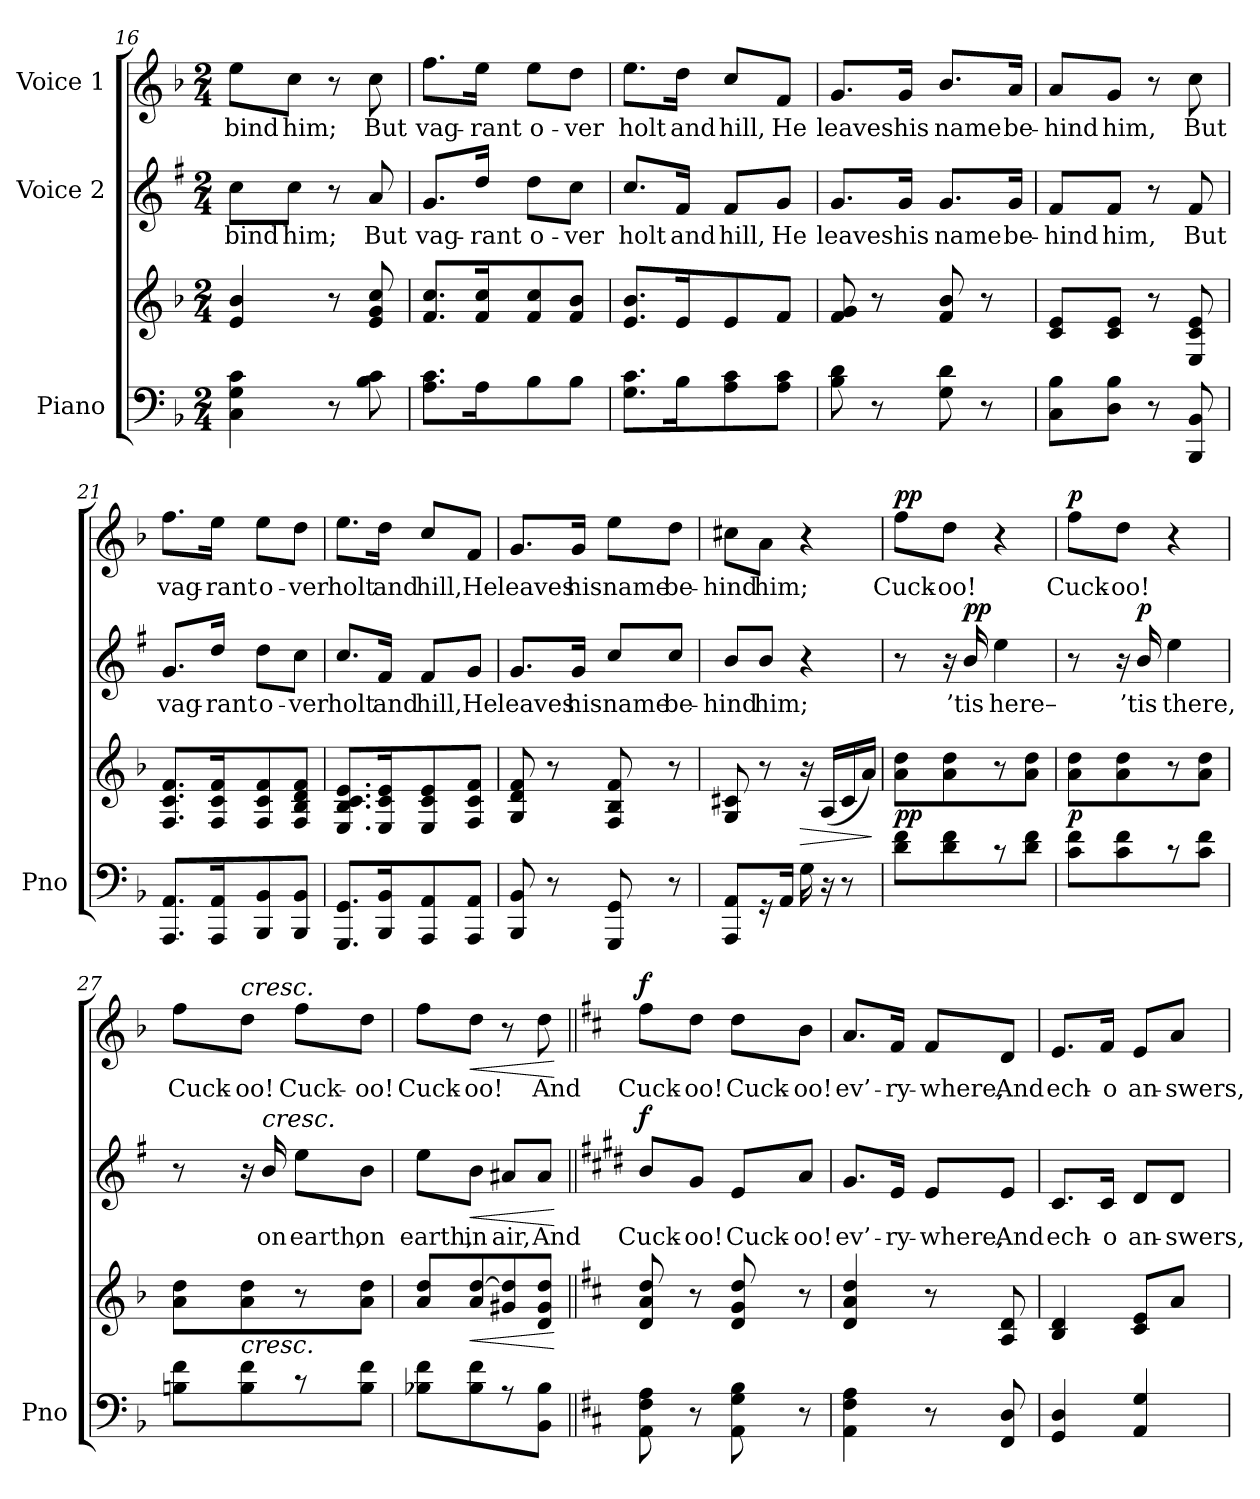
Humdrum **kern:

**kern	**kern	**dynam	**kern	**text	**dynam	**kern	**text	**dynam
*part3	*part3	*part3	*part2	*part2	*part2	*part1	*part1	*part1
*staff4	*staff3	*staff3/4	*staff2	*staff2	*staff2	*staff1	*staff1	*staff1
*I"Piano	*	*	*I"Voice 2	*	*	*I"Voice 1	*	*
*I'Pno	*	*	*	*	*	*	*	*
*clefF4	*clefG2	*	*clefG2	*	*	*clefG2	*	*
*	*	*	*ITrd1c2	*	*	*	*	*
*k[b-]	*k[b-]	*	*k[b-]	*	*	*k[b-]	*	*
*M2/4	*M2/4	*	*M2/4	*	*	*M2/4	*	*
=16	=16	=16	=16	=16	=16	=16	=16	=16
!	!	!	!	!LO:LY:b	!	!	!LO:LY:b	!
4C\ 4G\ 4c\	4e/ 4b-/	.	8b-\L	bind	.	8ee\L	bind	.
!	!	!	!	!LO:LY:b	!	!	!LO:LY:b	!
.	.	.	8b-\J	him;	.	8cc\J	him;	.
8r	8r	.	8r	.	.	8r	.	.
!	!	!	!	!LO:LY:b	!	!	!LO:LY:b	!
8B-\ 8c\	8e/ 8g/ 8cc/	.	8g/	But	.	8cc\	But	.
!!LO:LB:g=z
=17	=17	=17	=17	=17	=17	=17	=17	=17
!	!	!	!	!LO:LY:b	!	!	!LO:LY:b	!
8.A\ 8.c\L	8.f/ 8.cc/L	.	8.f/L	vag-	.	8.ff\L	vag-	.
!	!	!	!	!LO:LY:b	!	!	!LO:LY:b	!
16A\K	16f/ 16cc/K	.	16cc/Jk	-rant	.	16ee\Jk	-rant	.
!	!	!	!	!LO:LY:b	!	!	!LO:LY:b	!
8B-\	8f/ 8cc/	.	8cc\L	o-	.	8ee\L	o-	.
!	!	!	!	!LO:LY:b	!	!	!LO:LY:b	!
8B-\J	8f/ 8b-/J	.	8b-\J	-ver	.	8dd\J	-ver	.
=18	=18	=18	=18	=18	=18	=18	=18	=18
!	!	!	!	!LO:LY:b	!	!	!LO:LY:b	!
8.G\ 8.c\L	8.e/ 8.b-/L	.	8.b-/L	holt	.	8.ee\L	holt	.
!	!	!	!	!LO:LY:b	!	!	!LO:LY:b	!
16B-\K	16e/K	.	16e/Jk	and	.	16dd\Jk	and	.
!	!	!	!	!LO:LY:b	!	!	!LO:LY:b	!
8A\ 8c\	8e/	.	8e/L	hill,	.	8cc/L	hill,	.
!	!	!	!	!LO:LY:b	!	!	!LO:LY:b	!
8A\ 8c\J	8f/J	.	8f/J	He	.	8f/J	He	.
=19	=19	=19	=19	=19	=19	=19	=19	=19
!	!	!	!	!LO:LY:b	!	!	!LO:LY:b	!
8B-\ 8d\	8f/ 8g/	.	8.f/L	leaves	.	8.g/L	leaves	.
8r	8r	.	.	.	.	.	.	.
!	!	!	!	!LO:LY:b	!	!	!LO:LY:b	!
.	.	.	16f/Jk	his	.	16g/Jk	his	.
!	!	!	!	!LO:LY:b	!	!	!LO:LY:b	!
8G\ 8d\	8f/ 8b-/	.	8.f/L	name	.	8.b-/L	name	.
8r	8r	.	.	.	.	.	.	.
!	!	!	!	!LO:LY:b	!	!	!LO:LY:b	!
.	.	.	16f/Jk	be-	.	16a/Jk	be-	.
=20	=20	=20	=20	=20	=20	=20	=20	=20
!	!	!	!	!LO:LY:b	!	!	!LO:LY:b	!
8C\ 8B-\L	8c/ 8e/L	.	8e/L	-hind	.	8a/L	-hind	.
!	!	!	!	!LO:LY:b	!	!	!LO:LY:b	!
8D\ 8B-\J	8c/ 8e/J	.	8e/J	him,	.	8g/J	him,	.
8r	8r	.	8r	.	.	8r	.	.
!	!	!	!	!LO:LY:b	!	!	!LO:LY:b	!
8BBB-/ 8BB-/	8E/ 8c/ 8e/	.	8e/	But	.	8cc\	But	.
!!LO:LB:g=z
=21	=21	=21	=21	=21	=21	=21	=21	=21
!	!	!	!	!LO:LY:b	!	!	!LO:LY:b	!
8.AAA/ 8.AA/L	8.F/ 8.c/ 8.f/L	.	8.f/L	vag-	.	8.ff\L	vag-	.
!	!	!	!	!LO:LY:b	!	!	!LO:LY:b	!
16AAA/ 16AA/K	16F/ 16c/ 16f/K	.	16cc/Jk	-rant	.	16ee\Jk	-rant	.
!	!	!	!	!LO:LY:b	!	!	!LO:LY:b	!
8BBB-/ 8BB-/	8F/ 8c/ 8f/	.	8cc\L	o-	.	8ee\L	o-	.
!	!	!	!	!LO:LY:b	!	!	!LO:LY:b	!
8BBB-/ 8BB-/J	8F/ 8B-/ 8d/ 8f/J	.	8b-\J	-ver	.	8dd\J	-ver	.
=22	=22	=22	=22	=22	=22	=22	=22	=22
!	!	!	!	!LO:LY:b	!	!	!LO:LY:b	!
8.GGG/ 8.GG/L	8.E/ 8.B-/ 8.c/ 8.e/L	.	8.b-/L	holt	.	8.ee\L	holt	.
!	!	!	!	!LO:LY:b	!	!	!LO:LY:b	!
16BBB-/ 16BB-/K	16E/ 16c/ 16e/K	.	16e/Jk	and	.	16dd\Jk	and	.
!	!	!	!	!LO:LY:b	!	!	!LO:LY:b	!
8AAA/ 8AA/	8E/ 8c/ 8e/	.	8e/L	hill,	.	8cc/L	hill,	.
!	!	!	!	!LO:LY:b	!	!	!LO:LY:b	!
8AAA/ 8AA/J	8F/ 8c/ 8f/J	.	8f/J	He	.	8f/J	He	.
=23	=23	=23	=23	=23	=23	=23	=23	=23
!	!	!	!	!LO:LY:b	!	!	!LO:LY:b	!
8BBB-/ 8BB-/	8G/ 8d/ 8f/	.	8.f/L	leaves	.	8.g/L	leaves	.
8r	8r	.	.	.	.	.	.	.
!	!	!	!	!LO:LY:b	!	!	!LO:LY:b	!
.	.	.	16f/Jk	his	.	16g/Jk	his	.
!	!	!	!	!LO:LY:b	!	!	!LO:LY:b	!
8GGG/ 8GG/	8F/ 8B-/ 8f/	.	8b-/L	name	.	8ee\L	name	.
!	!	!	!	!LO:LY:b	!	!	!LO:LY:b	!
8r	8r	.	8b-/J	be-	.	8dd\J	be-	.
=24	=24	=24	=24	=24	=24	=24	=24	=24
!	!	!	!	!LO:LY:b	!	!	!LO:LY:b	!
8AAA/ 8AA/L	8G/ 8c#X/	.	8a/L	-hind	.	8cc#X\L	-hind	.
!	!	!	!	!LO:LY:b	!	!	!LO:LY:b	!
16r	8r	.	8a/J	him;	.	8a\J	him;	.
16AA/JJ	.	.	.	.	.	.	.	.
!	!	!LO:HP:b	!	!	!	!	!	!
16G\	16r	>	4r	.	.	4r	.	.
16r	(>16A/LL	.	.	.	.	.	.	.
8r	16c#/	.	.	.	.	.	.	.
.	16a/JJ)	.	.	.	.	.	.	.
.	.	]	.	.	.	.	.	.
!!LO:PB:g=z
=25	=25	=25	=25	=25	=25	=25	=25	=25
!	!	!LO:DY:b	!	!	!	!	!LO:LY:b	!LO:DY:a
8d\ 8f\L	8a\ 8dd\L	pp	8r	.	.	8ff\L	Cuck-	pp
!	!	!	!	!	!	!	!LO:LY:b	!
8d\ 8f\	8a\ 8dd\	.	16r	.	.	8dd\J	-oo!	.
!	!	!	!	!LO:LY:b	!LO:DY:a	!	!	!
.	.	.	16a/	’tis	pp	.	.	.
!	!	!	!	!LO:LY:b	!	!	!	!
8r	8r	.	4dd\	here–	.	4r	.	.
8d\ 8f\J	8a\ 8dd\J	.	.	.	.	.	.	.
=26	=26	=26	=26	=26	=26	=26	=26	=26
!	!	!LO:DY:b	!	!	!	!	!LO:LY:b	!LO:DY:a
8c\ 8f\L	8a\ 8dd\L	p	8r	.	.	8ff\L	Cuck-	p
!	!	!	!	!	!	!	!LO:LY:b	!
8c\ 8f\	8a\ 8dd\	.	16r	.	.	8dd\J	-oo!	.
!	!	!	!	!LO:LY:b	!LO:DY:a	!	!	!
.	.	.	16a/	’tis	p	.	.	.
!	!	!	!	!LO:LY:b	!	!	!	!
8r	8r	.	4dd\	there,	.	4r	.	.
8c\ 8f\J	8a\ 8dd\J	.	.	.	.	.	.	.
=27	=27	=27	=27	=27	=27	=27	=27	=27
!	!	!	!	!	!	!	!LO:LY:b	!
8Bn\ 8f\L	8a\ 8dd\L	.	8r	.	.	8ff\L	Cuck-	.
!	!	!	!	!	!	!LO:TX:a:i:t=cresc.	!	!
!	!LO:TX:b:i:t=cresc.	!	!	!	!	!	!	!
!	!	!	!	!	!	!	!LO:LY:b	!
8B\ 8f\	8a\ 8dd\	.	16r	.	.	8dd\J	-oo!	.
!	!	!	!LO:TX:a:i:t=cresc.	!	!	!	!	!
!	!	!	!	!LO:LY:b	!	!	!	!
.	.	.	16a/	on	.	.	.	.
!	!	!	!	!LO:LY:b	!	!	!LO:LY:b	!
8r	8r	.	8dd\L	earth,	.	8ff\L	Cuck-	.
!	!	!	!	!LO:LY:b	!	!	!LO:LY:b	!
8B\ 8f\J	8a\ 8dd\J	.	8a\J	on	.	8dd\J	-oo!	.
=28	=28	=28	=28	=28	=28	=28	=28	=28
!	!	!	!	!LO:LY:b	!	!	!LO:LY:b	!
8B-X\ 8f\L	8a/ 8dd/L	.	8dd\L	earth,	.	8ff\L	Cuck-	.
!	!	!LO:HP:b	!	!LO:LY:b	!LO:HP:b	!	!LO:LY:b	!LO:HP:b
8B-\ 8f\	8a/ [8dd/	<	8a\J	in	<	8dd\J	-oo!	<
!	!	!	!	!LO:LY:b	!	!	!	!
8r	8g#X/ 8dd/]	.	8g#X/L	air,	.	8r	.	.
!	!	!	!	!LO:LY:b	!	!	!LO:LY:b	!
8BB-\ 8B-\J	8d/ 8g#/ 8dd/J	.	8g#/J	And	.	8dd\	And	.
.	.	[	.	.	[	.	.	[
!!LO:LB:g=z
=29||	=29||	=29||	=29||	=29||	=29||	=29||	=29||	=29||
*k[f#c#]	*k[f#c#]	*	*k[f#c#]	*	*	*k[f#c#]	*	*
!	!	!	!	!LO:LY:b	!LO:DY:a	!	!LO:LY:b	!LO:DY:a
8AA\ 8F#\ 8A\	8d/ 8a/ 8dd/	.	8a/L	Cuck-	f	8ff#\L	Cuck-	f
!	!	!	!	!LO:LY:b	!	!	!LO:LY:b	!
8r	8r	.	8f#/J	-oo!	.	8dd\J	-oo!	.
!	!	!	!	!LO:LY:b	!	!	!LO:LY:b	!
8AA\ 8G\ 8B\	8d/ 8g/ 8dd/	.	8d/L	Cuck-	.	8dd\L	Cuck-	.
!	!	!	!	!LO:LY:b	!	!	!LO:LY:b	!
8r	8r	.	8g/J	-oo!	.	8b\J	-oo!	.
=30	=30	=30	=30	=30	=30	=30	=30	=30
!	!	!	!	!LO:LY:b	!	!	!LO:LY:b	!
4AA\ 4F#\ 4A\	4d/ 4a/ 4dd/	.	8.f#/L	ev’-	.	8.a/L	ev’-	.
!	!	!	!	!LO:LY:b	!	!	!LO:LY:b	!
.	.	.	16d/Jk	-ry-	.	16f#/Jk	-ry-	.
!	!	!	!	!LO:LY:b	!	!	!LO:LY:b	!
8r	8r	.	8d/L	-where,	.	8f#/L	-where,	.
!	!	!	!	!LO:LY:b	!	!	!LO:LY:b	!
8FF#/ 8D/	8A/ 8d/	.	8d/J	And	.	8d/J	And	.
=31	=31	=31	=31	=31	=31	=31	=31	=31
!	!	!	!	!LO:LY:b	!	!	!LO:LY:b	!
4GG/ 4D/	4B/ 4d/	.	8.B/L	ech-	.	8.e/L	ech-	.
!	!	!	!	!LO:LY:b	!	!	!LO:LY:b	!
.	.	.	16B/Jk	-o	.	16f#/Jk	-o	.
!	!	!	!	!LO:LY:b	!	!	!LO:LY:b	!
4AA/ 4G/	8c#/ 8e/L	.	8c#/L	an-	.	8e/L	an-	.
!	!	!	!	!LO:LY:b	!	!	!LO:LY:b	!
.	8a/J	.	8c#/J	-swers,	.	8a/J	-swers,	.
=	=	=	=	=	=	=	=	=
*-	*-	*-	*-	*-	*-	*-	*-	*-
